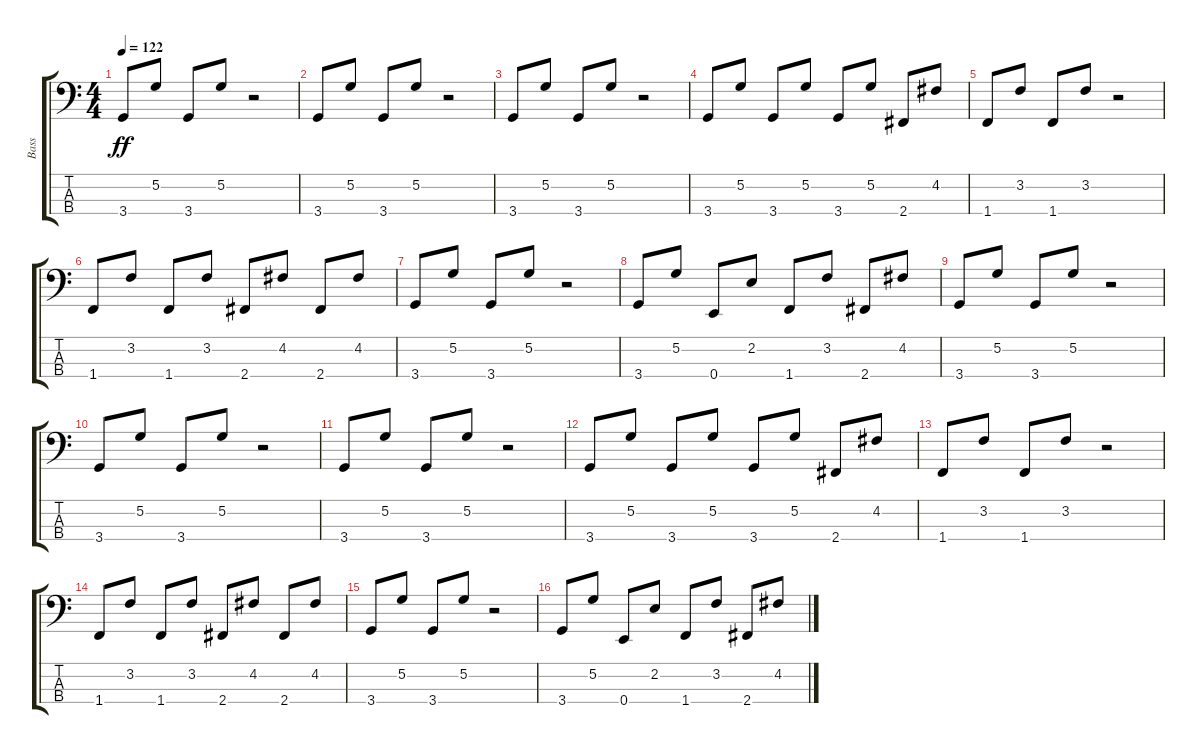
\track ("Bass" "Bass") {instrument electricbassfinger}
\staff {score tabs}
\tuning (G2 D2 A1 E1) {hide}
\ts (4 4)
\tempo 122
\clef f4
\ks c
3.4.8{dy ff} 5.2.8 3.4.8 5.2.8 r.2 |
3.4.8 5.2.8 3.4.8 5.2.8 r.2 |
3.4.8 5.2.8 3.4.8 5.2.8 r.2 |
3.4.8 5.2.8 3.4.8 5.2.8 3.4.8 5.2.8 2.4.8 4.2.8 |
1.4.8 3.2.8 1.4.8 3.2.8 r.2 |
1.4.8 3.2.8 1.4.8 3.2.8 2.4.8 4.2.8 2.4.8 4.2.8 |
3.4.8 5.2.8 3.4.8 5.2.8 r.2 |
3.4.8 5.2.8 0.4.8 2.2.8 1.4.8 3.2.8 2.4.8 4.2.8 |
3.4.8 5.2.8 3.4.8 5.2.8 r.2 |
3.4.8 5.2.8 3.4.8 5.2.8 r.2 |
3.4.8 5.2.8 3.4.8 5.2.8 r.2 |
3.4.8 5.2.8 3.4.8 5.2.8 3.4.8 5.2.8 2.4.8 4.2.8 |
1.4.8 3.2.8 1.4.8 3.2.8 r.2 |
1.4.8 3.2.8 1.4.8 3.2.8 2.4.8 4.2.8 2.4.8 4.2.8 |
3.4.8 5.2.8 3.4.8 5.2.8 r.2 |
3.4.8 5.2.8 0.4.8 2.2.8 1.4.8 3.2.8 2.4.8 4.2.8
